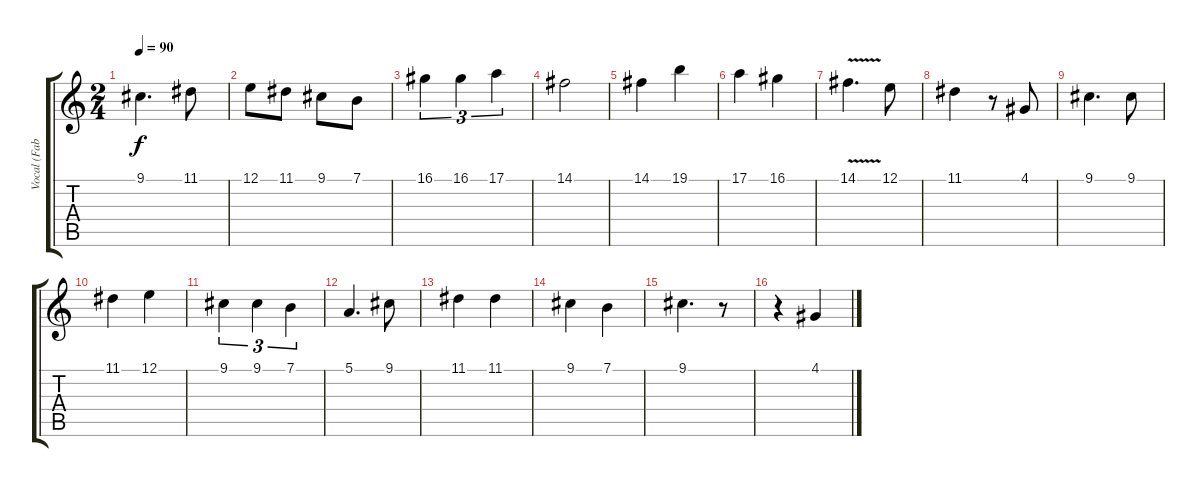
\track ("Vocal (Fabio Lione)" "Vocal (Fab") {instrument rockorgan}
\staff {score tabs}
\tuning (E4 B3 G3 D3 A2 E2) {hide}
\ts (2 4)
\tempo 90
\clef g2
\ks c
9.1.4{d dy f} 11.1.8 |
12.1.8 11.1.8 9.1.8 7.1.8 |
16.1.4{tu (3 2)} 16.1.4{tu (3 2)} 17.1.4{tu (3 2)} |
14.1.2 |
14.1.4 19.1.4 |
17.1.4 16.1.4 |
14.1{v}.4{d} 12.1.8 |
11.1.4 r.8 4.1.8 |
9.1.4{d} 9.1.8 |
11.1.4 12.1.4 |
9.1.4{tu (3 2)} 9.1.4{tu (3 2)} 7.1.4{tu (3 2)} |
5.1.4{d} 9.1.8 |
11.1.4 11.1.4 |
9.1.4 7.1.4 |
9.1.4{d} r.8 |
r.4 4.1.4
